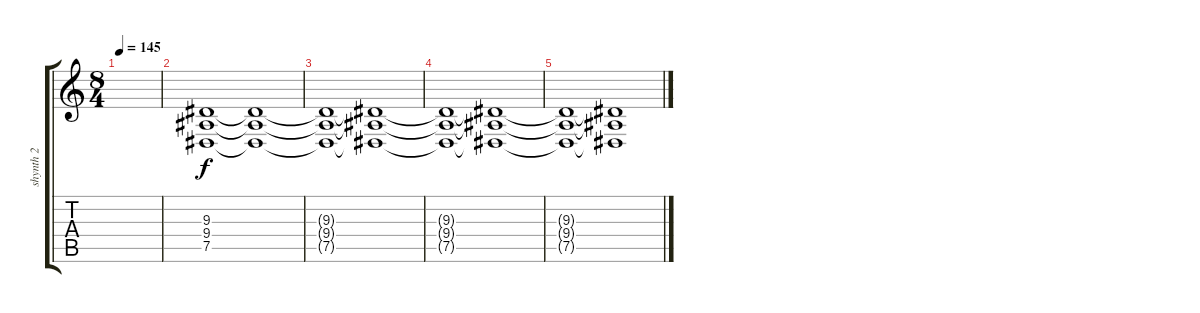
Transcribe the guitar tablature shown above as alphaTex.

\track ("shynth 2" "shynth 2") {instrument choiraahs}
\staff {score tabs}
\tuning (Eb4 Bb3 Gb3 Db3 Ab2 Eb2) {hide}
\ts (8 4)
\tempo 145
\clef g2
\ks c
|
(9.3 9.4 7.5).1 (9.3{t} 9.4{t} 7.5{t}).1 |
(9.3{t} 9.4{t} 7.5{t}).1 (9.3{t} 9.4{t} 7.5{t}).1 |
(9.3{t} 9.4{t} 7.5{t}).1 (9.3{t} 9.4{t} 7.5{t}).1 |
(9.3{t} 9.4{t} 7.5{t}).1 (9.3{t} 9.4{t} 7.5{t}).1
